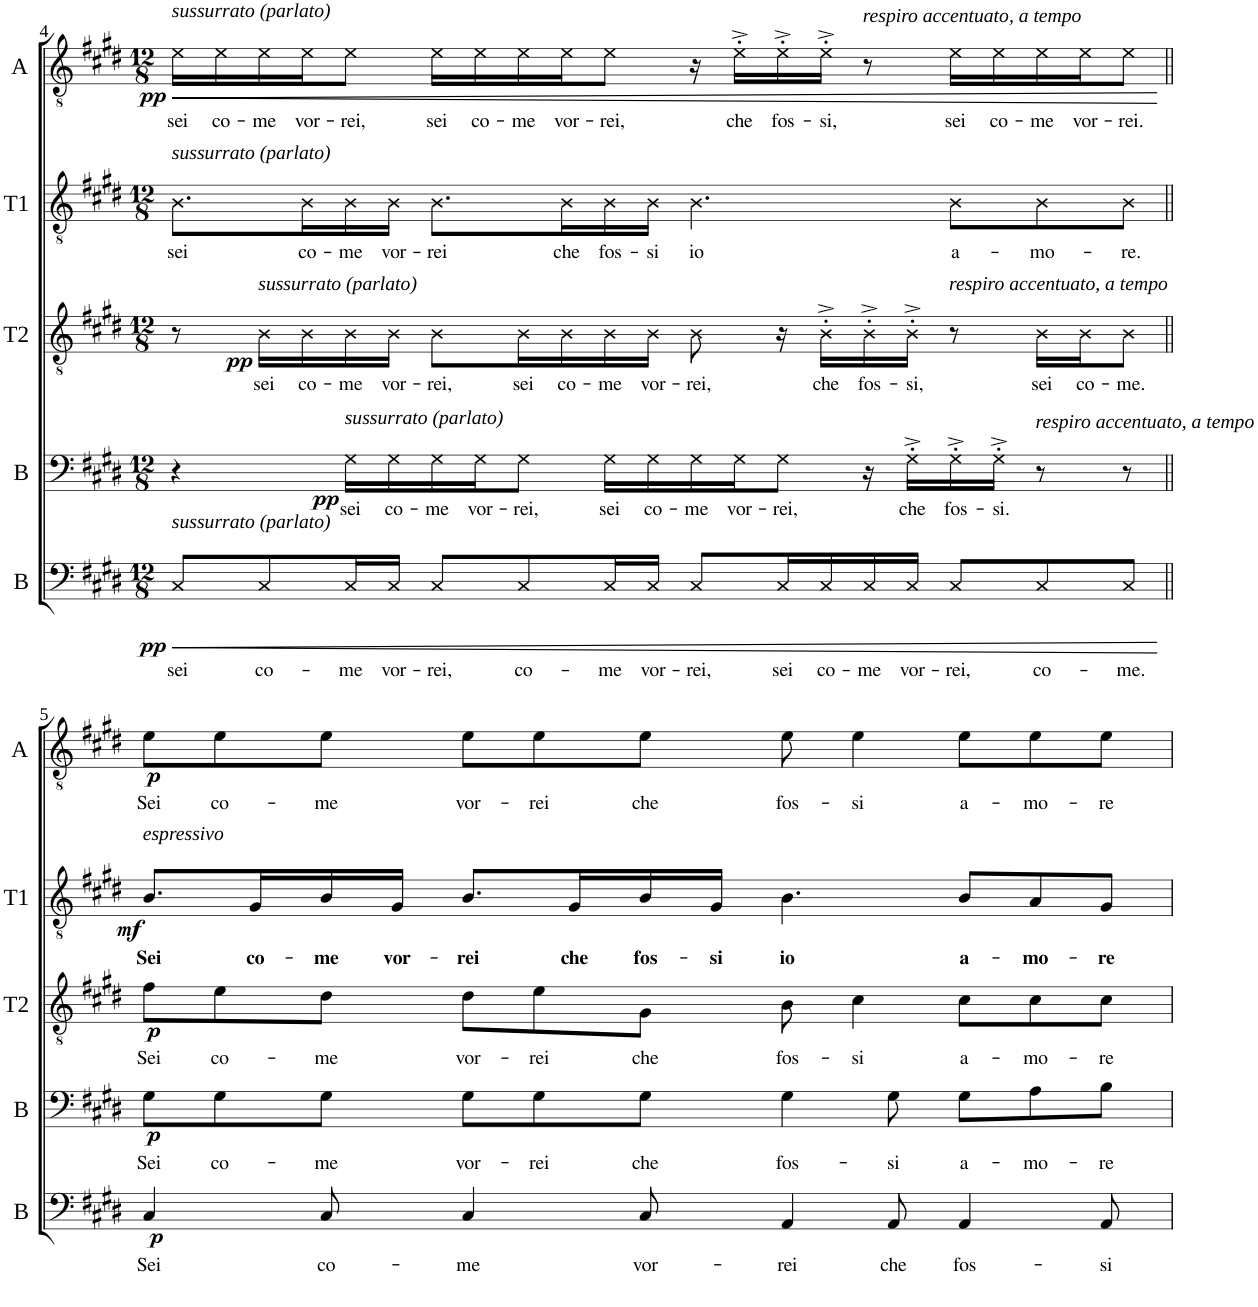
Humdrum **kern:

**kern	**text	**dynam	**kern	**text	**dynam	**kern	**text	**dynam	**kern	**text	**dynam	**kern	**text	**dynam
*part5	*part5	*part5	*part4	*part4	*part4	*part3	*part3	*part3	*part2	*part2	*part2	*part1	*part1	*part1
*staff5	*staff5	*staff5	*staff4	*staff4	*staff4	*staff3	*staff3	*staff3	*staff2	*staff2	*staff2	*staff1	*staff1	*staff1
*I"B	*	*	*I"B	*	*	*I"T2	*	*	*I"T1	*	*	*I"A	*	*
*I'B	*	*	*I'B	*	*	*I'T2	*	*	*I'T1	*	*	*I'A	*	*
!!LO:PB:g=z
*clefF4	*	*	*clefF4	*	*	*clefGv2	*	*	*clefGv2	*	*	*clefGv2	*	*
*k[f#c#g#d#]	*	*	*k[f#c#g#d#]	*	*	*k[f#c#g#d#]	*	*	*k[f#c#g#d#]	*	*	*k[f#c#g#d#]	*	*
*M12/8	*	*	*M12/8	*	*	*M12/8	*	*	*M12/8	*	*	*M12/8	*	*
=4	=4	=4	=4	=4	=4	=4	=4	=4	=4	=4	=4	=4	=4	=4
!	!	!	!	!	!	!	!	!	!	!	!	!LO:TX:a:i:t=sussurrato (parlato)	!	!
!	!	!	!	!	!	!	!	!	!LO:TX:a:i:t=sussurrato (parlato)	!	!	!	!	!
!LO:TX:a:i:t=sussurrato (parlato)	!	!	!	!	!	!	!	!	!	!	!	!	!	!
!	!LO:LY:b	!LO:HP:b	!	!	!	!	!	!	!	!LO:LY:b	!	!	!LO:LY:b	!LO:HP:b
!	!	!LO:DY:n=1:b	!	!	!	!	!	!	!	!	!	!	!	!LO:DY:n=1:b
8C#/L	sei	< pp	4r	.	.	8r	.	.	8.B\L	sei	.	16e\LL	sei	< pp
!	!	!	!	!	!	!	!	!	!	!	!	!	!LO:LY:b	!
.	.	.	.	.	.	.	.	.	.	.	.	16e\	co-	.
!	!	!	!	!	!	!LO:TX:a:i:t=sussurrato (parlato)	!	!	!	!	!	!	!	!
!	!LO:LY:b	!	!	!	!	!	!LO:LY:b	!LO:DY:b	!	!	!	!	!LO:LY:b	!
8C#/	co-	.	.	.	.	16B\LL	sei	pp	.	.	.	16e\	-me	.
!	!	!	!	!	!	!	!LO:LY:b	!	!	!LO:LY:b	!	!	!LO:LY:b	!
.	.	.	.	.	.	16B\	co-	.	16B\L	co-	.	16e\J	vor-	.
!	!	!	!LO:TX:a:i:t=sussurrato (parlato)	!	!	!	!	!	!	!	!	!	!	!
!	!LO:LY:b	!	!	!LO:LY:b	!LO:DY:b	!	!LO:LY:b	!	!	!LO:LY:b	!	!	!LO:LY:b	!
16C#/L	-me	.	16G#\LL	sei	pp	16B\	-me	.	16B\	-me	.	8e\J	-rei,	.
!	!LO:LY:b	!	!	!LO:LY:b	!	!	!LO:LY:b	!	!	!LO:LY:b	!	!	!	!
16C#/JJ	vor-	.	16G#\	co-	.	16B\JJ	vor-	.	16B\JJ	vor-	.	.	.	.
!	!LO:LY:b	!	!	!LO:LY:b	!	!	!LO:LY:b	!	!	!LO:LY:b	!	!	!LO:LY:b	!
8C#/L	-rei,	.	16G#\	-me	.	8B\L	-rei,	.	8.B\L	-rei	.	16e\LL	sei	.
!	!	!	!	!LO:LY:b	!	!	!	!	!	!	!	!	!LO:LY:b	!
.	.	.	16G#\J	vor-	.	.	.	.	.	.	.	16e\	co-	.
!	!LO:LY:b	!	!	!LO:LY:b	!	!	!LO:LY:b	!	!	!	!	!	!LO:LY:b	!
8C#/	co-	.	8G#\J	-rei,	.	16B\L	sei	.	.	.	.	16e\	-me	.
!	!	!	!	!	!	!	!LO:LY:b	!	!	!LO:LY:b	!	!	!LO:LY:b	!
.	.	.	.	.	.	16B\	co-	.	16B\L	che	.	16e\J	vor-	.
!	!LO:LY:b	!	!	!LO:LY:b	!	!	!LO:LY:b	!	!	!LO:LY:b	!	!	!LO:LY:b	!
16C#/L	-me	.	16G#\LL	sei	.	16B\	-me	.	16B\	fos-	.	8e\J	-rei,	.
!	!LO:LY:b	!	!	!LO:LY:b	!	!	!LO:LY:b	!	!	!LO:LY:b	!	!	!	!
16C#/JJ	vor-	.	16G#\	co-	.	16B\JJ	vor-	.	16B\JJ	-si	.	.	.	.
!	!LO:LY:b	!	!	!LO:LY:b	!	!	!LO:LY:b	!	!	!LO:LY:b	!	!	!	!
8C#/L	-rei,	.	16G#\	-me	.	8B\	-rei,	.	4.B\	io	.	16r	.	.
!	!	!	!	!LO:LY:b	!	!	!	!	!	!	!	!	!LO:LY:b	!
.	.	.	16G#\J	vor-	.	.	.	.	.	.	.	16e'^\LL	che	.
!	!LO:LY:b	!	!	!LO:LY:b	!	!	!	!	!	!	!	!	!LO:LY:b	!
16C#/L	sei	.	8G#\J	-rei,	.	16r	.	.	.	.	.	16e'^\	fos-	.
!	!LO:LY:b	!	!	!	!	!	!LO:LY:b	!	!	!	!	!	!LO:LY:b	!
16C#/	co-	.	.	.	.	16B'^\LL	che	.	.	.	.	16e'^\JJ	-si,	.
!	!	!	!	!	!	!	!	!	!	!	!	!LO:TX:a:i:t=respiro accentuato, a tempo	!	!
!	!LO:LY:b	!	!	!	!	!	!LO:LY:b	!	!	!	!	!	!	!
16C#/	-me	.	16r	.	.	16B'^\	fos-	.	.	.	.	8r	.	.
!	!LO:LY:b	!	!	!LO:LY:b	!	!	!LO:LY:b	!	!	!	!	!	!	!
16C#/JJ	vor-	.	16G#'^\LL	che	.	16B'^\JJ	-si,	.	.	.	.	.	.	.
!	!	!	!	!	!	!LO:TX:a:i:t=respiro accentuato, a tempo	!	!	!	!	!	!	!	!
!	!LO:LY:b	!	!	!LO:LY:b	!	!	!	!	!	!LO:LY:b	!	!	!LO:LY:b	!
8C#/L	-rei,	.	16G#'^\	fos-	.	8r	.	.	8B\L	a-	.	16e\LL	sei	.
!	!	!	!	!LO:LY:b	!	!	!	!	!	!	!	!	!LO:LY:b	!
.	.	.	16G#'^\JJ	-si.	.	.	.	.	.	.	.	16e\	co-	.
!	!	!	!LO:TX:a:i:t=respiro accentuato, a tempo	!	!	!	!	!	!	!	!	!	!	!
!	!LO:LY:b	!	!	!	!	!	!LO:LY:b	!	!	!LO:LY:b	!	!	!LO:LY:b	!
8C#/	co-	.	8r	.	.	16B\LL	sei	.	8B\	-mo-	.	16e\	-me	.
!	!	!	!	!	!	!	!LO:LY:b	!	!	!	!	!	!LO:LY:b	!
.	.	.	.	.	.	16B\J	co-	.	.	.	.	16e\J	vor-	.
!	!LO:LY:b	!	!	!	!	!	!LO:LY:b	!	!	!LO:LY:b	!	!	!LO:LY:b	!
8C#/J	-me.	.	8r	.	.	8B\J	-me.	.	8B\J	-re.	.	8e\J	-rei.	.
.	.	[	.	.	.	.	.	.	.	.	.	.	.	[
!!LO:LB:g=z
=5||	=5||	=5||	=5||	=5||	=5||	=5||	=5||	=5||	=5||	=5||	=5||	=5||	=5||	=5||
!	!	!	!	!	!	!	!	!	!LO:TX:a:i:t=espressivo	!	!	!	!	!
!	!LO:LY:b	!LO:DY:b	!	!LO:LY:b	!LO:DY:b	!	!LO:LY:b	!LO:DY:b	!	!LO:LY:b	!LO:DY:b	!	!LO:LY:b	!LO:DY:b
4C#/	Sei	p	8G#\L	Sei	p	8f#\L	Sei	p	8.B/L	Sei	mf	8e\L	Sei	p
!	!	!	!	!LO:LY:b	!	!	!LO:LY:b	!	!	!	!	!	!LO:LY:b	!
.	.	.	8G#\	co-	.	8e\	co-	.	.	.	.	8e\	co-	.
!	!	!	!	!	!	!	!	!	!	!LO:LY:b	!	!	!	!
.	.	.	.	.	.	.	.	.	16G#/L	co-	.	.	.	.
!	!LO:LY:b	!	!	!LO:LY:b	!	!	!LO:LY:b	!	!	!LO:LY:b	!	!	!LO:LY:b	!
8C#/	co-	.	8G#\J	-me	.	8d#\J	-me	.	16B/	-me	.	8e\J	-me	.
!	!	!	!	!	!	!	!	!	!	!LO:LY:b	!	!	!	!
.	.	.	.	.	.	.	.	.	16G#/JJ	vor-	.	.	.	.
!	!LO:LY:b	!	!	!LO:LY:b	!	!	!LO:LY:b	!	!	!LO:LY:b	!	!	!LO:LY:b	!
4C#/	-me	.	8G#\L	vor-	.	8d#\L	vor-	.	8.B/L	-rei	.	8e\L	vor-	.
!	!	!	!	!LO:LY:b	!	!	!LO:LY:b	!	!	!	!	!	!LO:LY:b	!
.	.	.	8G#\	-rei	.	8e\	-rei	.	.	.	.	8e\	-rei	.
!	!	!	!	!	!	!	!	!	!	!LO:LY:b	!	!	!	!
.	.	.	.	.	.	.	.	.	16G#/L	che	.	.	.	.
!	!LO:LY:b	!	!	!LO:LY:b	!	!	!LO:LY:b	!	!	!LO:LY:b	!	!	!LO:LY:b	!
8C#/	vor-	.	8G#\J	che	.	8G#\J	che	.	16B/	fos-	.	8e\J	che	.
!	!	!	!	!	!	!	!	!	!	!LO:LY:b	!	!	!	!
.	.	.	.	.	.	.	.	.	16G#/JJ	-si	.	.	.	.
!	!LO:LY:b	!	!	!LO:LY:b	!	!	!LO:LY:b	!	!	!LO:LY:b	!	!	!LO:LY:b	!
4AA/	-rei	.	4G#\	fos-	.	8B\	fos-	.	4.B\	io	.	8e\	fos-	.
!	!	!	!	!	!	!	!LO:LY:b	!	!	!	!	!	!LO:LY:b	!
.	.	.	.	.	.	4c#\	-si	.	.	.	.	4e\	-si	.
!	!LO:LY:b	!	!	!LO:LY:b	!	!	!	!	!	!	!	!	!	!
8AA/	che	.	8G#\	-si	.	.	.	.	.	.	.	.	.	.
!	!LO:LY:b	!	!	!LO:LY:b	!	!	!LO:LY:b	!	!	!LO:LY:b	!	!	!LO:LY:b	!
4AA/	fos-	.	8G#\L	a-	.	8c#\L	a-	.	8B/L	a-	.	8e\L	a-	.
!	!	!	!	!LO:LY:b	!	!	!LO:LY:b	!	!	!LO:LY:b	!	!	!LO:LY:b	!
.	.	.	8A\	-mo-	.	8c#\	-mo-	.	8A/	-mo-	.	8e\	-mo-	.
!	!LO:LY:b	!	!	!LO:LY:b	!	!	!LO:LY:b	!	!	!LO:LY:b	!	!	!LO:LY:b	!
8AA/	-si	.	8B\J	-re	.	8c#\J	-re	.	8G#/J	-re	.	8e\J	-re	.
=	=	=	=	=	=	=	=	=	=	=	=	=	=	=
*-	*-	*-	*-	*-	*-	*-	*-	*-	*-	*-	*-	*-	*-	*-
